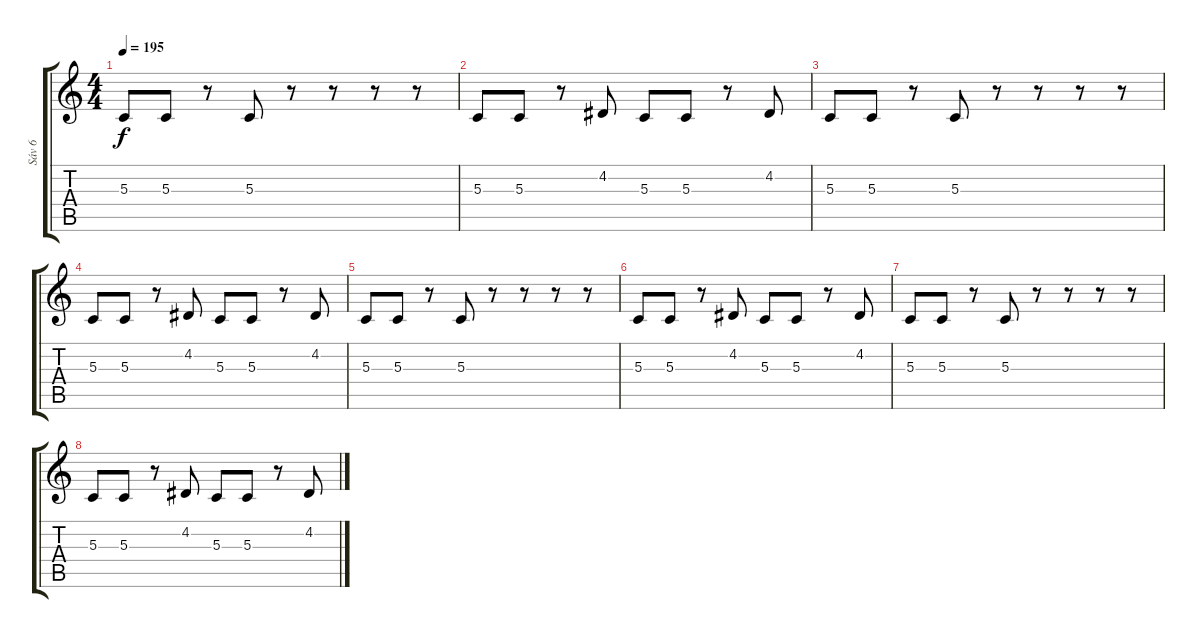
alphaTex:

\track ("Sáv 6" "Sáv 6") {instrument panflute}
\staff {score tabs}
\tuning (E4 B3 G3 D3 A2 E2) {hide}
\ts (4 4)
\section ("" "")
\tempo 195
\clef g2
\ks c
5.3.8{dy f} 5.3.8 r.8 5.3.8 r.8 r.8 r.8 r.8 |
5.3.8 5.3.8 r.8 4.2.8 5.3.8 5.3.8 r.8 4.2.8 |
5.3.8 5.3.8 r.8 5.3.8 r.8 r.8 r.8 r.8 |
5.3.8 5.3.8 r.8 4.2.8 5.3.8 5.3.8 r.8 4.2.8 |
5.3.8 5.3.8 r.8 5.3.8 r.8 r.8 r.8 r.8 |
5.3.8 5.3.8 r.8 4.2.8 5.3.8 5.3.8 r.8 4.2.8 |
5.3.8 5.3.8 r.8 5.3.8 r.8 r.8 r.8 r.8 |
5.3.8 5.3.8 r.8 4.2.8 5.3.8 5.3.8 r.8 4.2.8
